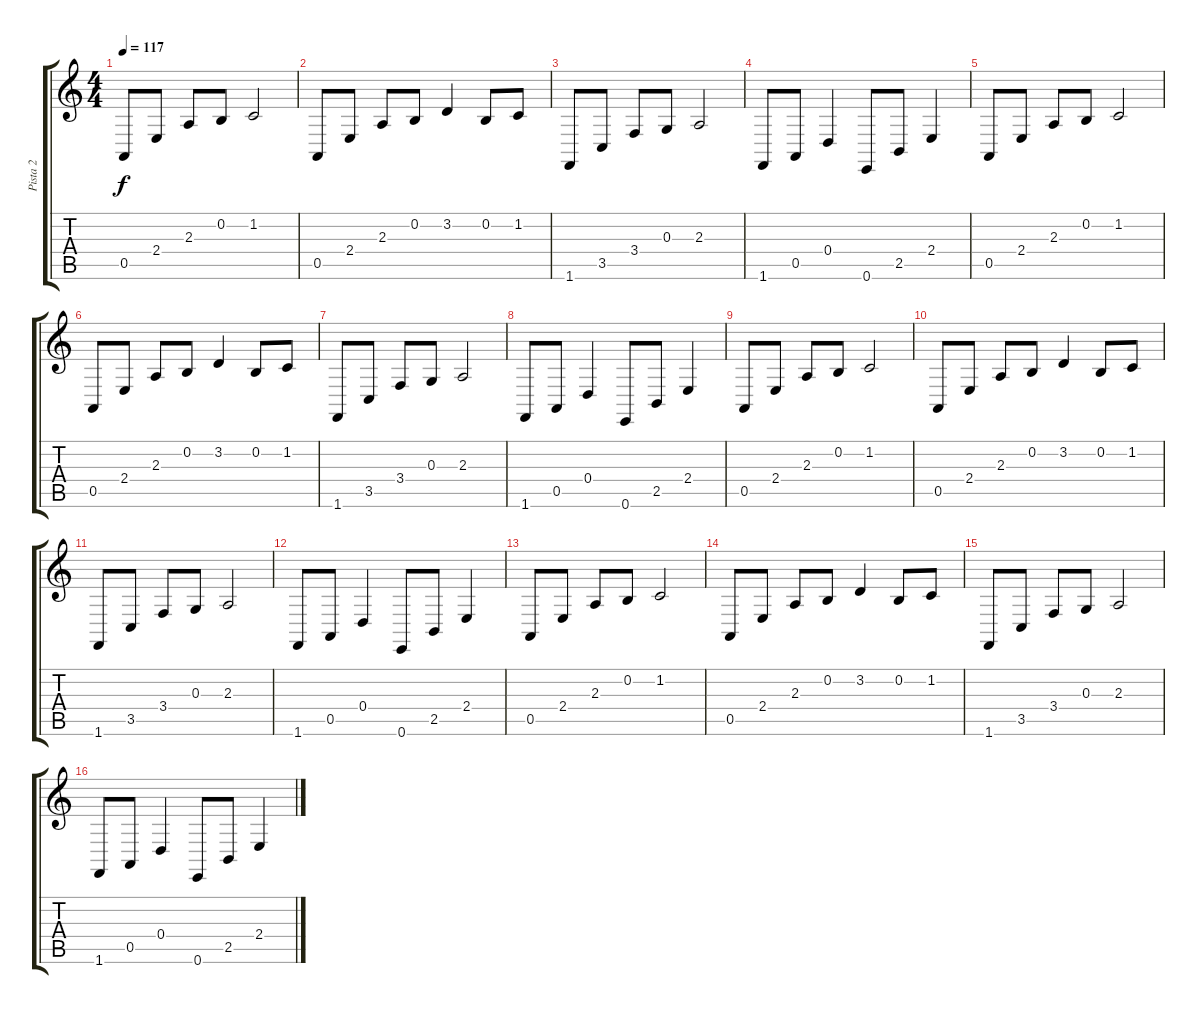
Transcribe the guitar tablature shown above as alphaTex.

\track ("Pista 2" "Pista 2") {instrument acousticgrandpiano}
\staff {score tabs}
\tuning (E4 B3 G3 D3 A2 E2) {hide}
\ts (4 4)
\tempo 117
\clef g2
\ks c
0.5.8{dy f} 2.4.8 2.3.8 0.2.8 1.2.2 |
0.5.8 2.4.8 2.3.8 0.2.8 3.2.4 0.2.8 1.2.8 |
1.6.8 3.5.8 3.4.8 0.3.8 2.3.2 |
1.6.8 0.5.8 0.4.4 0.6.8 2.5.8 2.4.4 |
0.5.8 2.4.8 2.3.8 0.2.8 1.2.2 |
0.5.8 2.4.8 2.3.8 0.2.8 3.2.4 0.2.8 1.2.8 |
1.6.8 3.5.8 3.4.8 0.3.8 2.3.2 |
1.6.8 0.5.8 0.4.4 0.6.8 2.5.8 2.4.4 |
0.5.8 2.4.8 2.3.8 0.2.8 1.2.2 |
0.5.8 2.4.8 2.3.8 0.2.8 3.2.4 0.2.8 1.2.8 |
1.6.8 3.5.8 3.4.8 0.3.8 2.3.2 |
1.6.8 0.5.8 0.4.4 0.6.8 2.5.8 2.4.4 |
0.5.8 2.4.8 2.3.8 0.2.8 1.2.2 |
0.5.8 2.4.8 2.3.8 0.2.8 3.2.4 0.2.8 1.2.8 |
1.6.8 3.5.8 3.4.8 0.3.8 2.3.2 |
1.6.8 0.5.8 0.4.4 0.6.8 2.5.8 2.4.4
